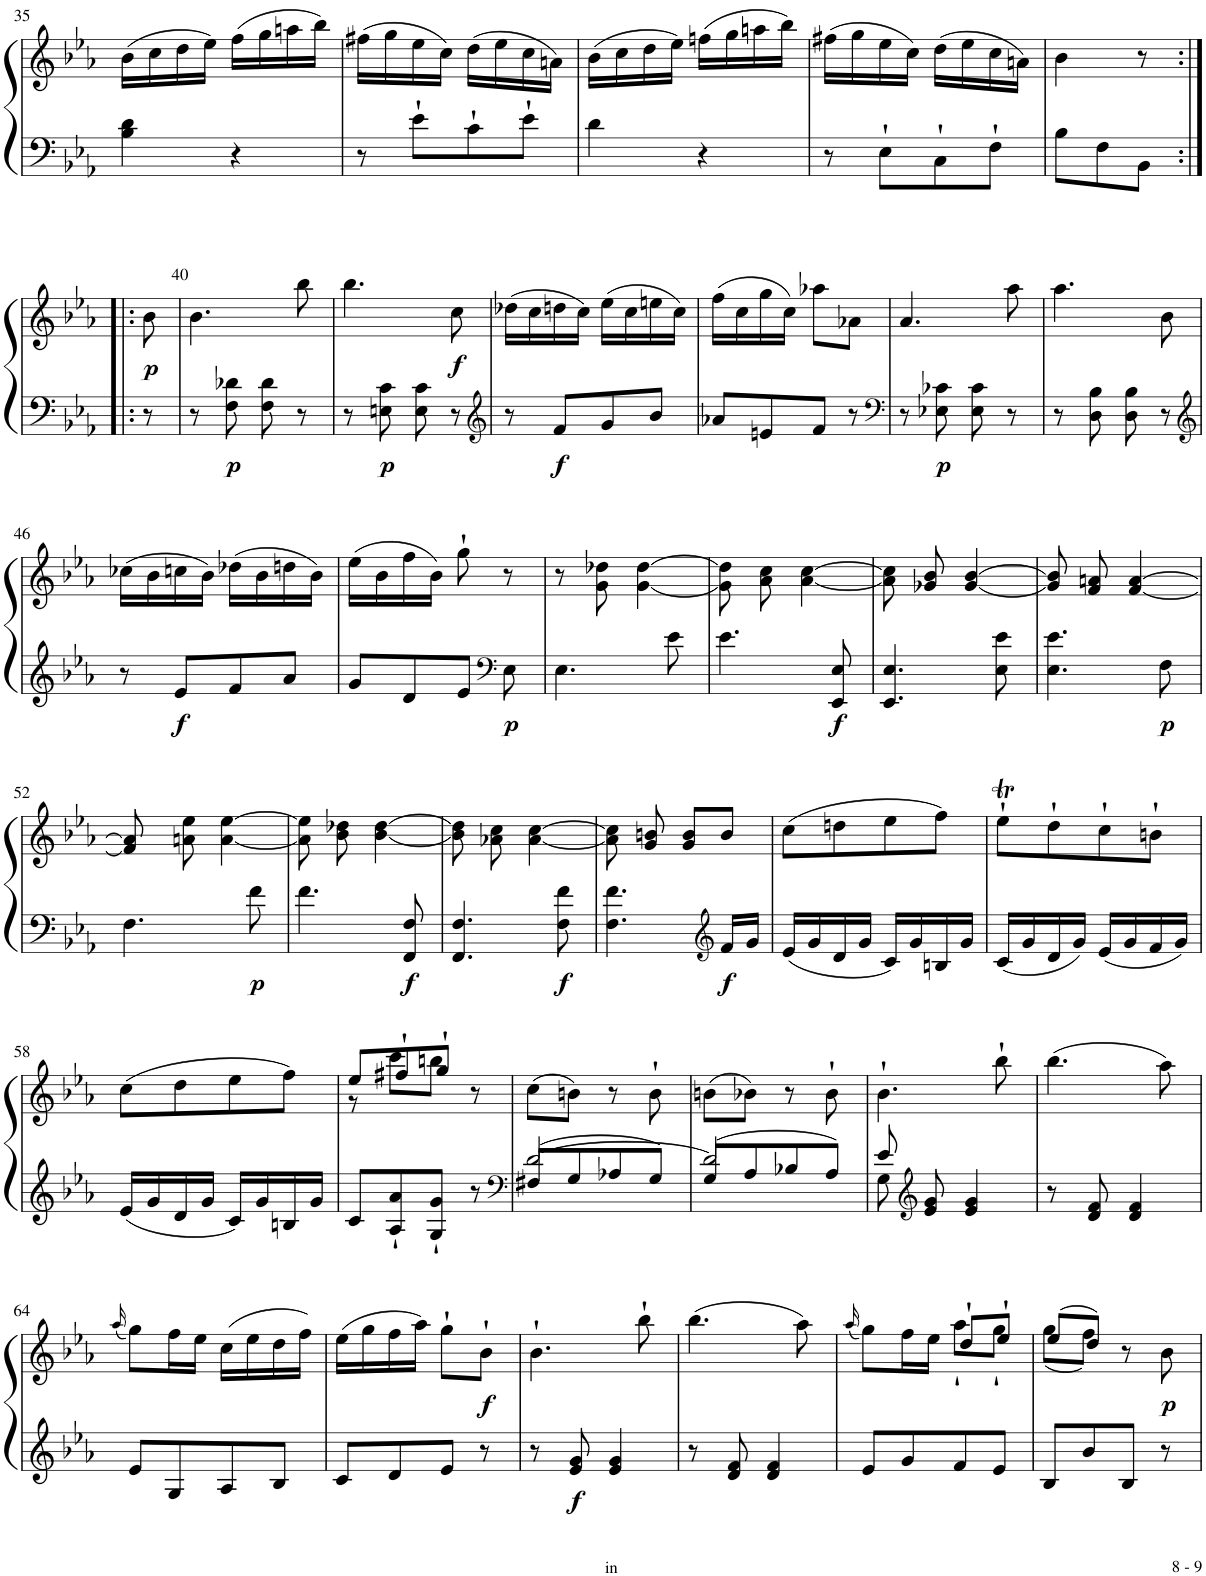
**kern	**kern	**dynam
*part1	*part1	*part1
*staff2	*staff1	*staff1/2
*I"Piano	*	*
*I'Pno.	*	*
!!LO:PB:g=z
*clefF4	*clefG2	*
*k[b-e-a-]	*k[b-e-a-]	*
*M2/4	*M2/4	*
=35	=35	=35
4B-\ 4d\	(16b-\LL	.
.	16cc\	.
.	16dd\	.
.	16ee-\JJ)	.
4r	(16ff\LL	.
.	16gg\	.
.	16aan\	.
.	16bb-\JJ)	.
=36	=36	=36
8r	(16ff#X\LL	.
.	16gg\	.
8e-`\L	16ee-\	.
.	16cc\JJ)	.
8c`\	(16dd\LL	.
.	16ee-\	.
8e-`\J	16cc\	.
.	16an\JJ)	.
=37	=37	=37
4d\	(16b-\LL	.
.	16cc\	.
.	16dd\	.
.	16ee-\JJ)	.
4r	(16ffn\LL	.
.	16gg\	.
.	16aan\	.
.	16bb-\JJ)	.
=38	=38	=38
8r	(16ff#X\LL	.
.	16gg\	.
8E-`\L	16ee-\	.
.	16cc\JJ)	.
8C`\	(16dd\LL	.
.	16ee-\	.
8F`\J	16cc\	.
.	16an\JJ)	.
=39	=39	=39
8B-\L	4b-\	.
8F\	.	.
8BB-\J	8r	.
!!LO:LB:g=z
=39X1:|!|:	=39X1:|!|:	=39X1:|!|:
!	!	!LO:DY:b
8r	8b-\	p
=40	=40	=40
8r	4.b-\	.
!	!	!LO:DY:b=2
8F\ 8d-X\	.	p
8F\ 8d-\	.	.
8r	8bb-\	.
=41	=41	=41
8r	4.bb-\	.
!	!	!LO:DY:b=2
8En\ 8c\	.	p
8E\ 8c\	.	.
!	!	!LO:DY:b
8r	8cc\	f
=42	=42	=42
*clefG2	*	*
8r	(16dd-X\LL	.
.	16cc\	.
!	!	!LO:DY:b=2
8f/L	16ddn\	f
.	16cc\JJ)	.
8g/	(16ee-\LL	.
.	16cc\	.
8b-/J	16een\	.
.	16cc\JJ)	.
=43	=43	=43
8a-X/L	(16ff\LL	.
.	16cc\	.
8en/	16gg\	.
.	16cc\JJ)	.
8f/J	8aa-X\L	.
8r	8a-X\J	.
=44	=44	=44
*clefF4	*	*
8r	4.a-/	.
!	!	!LO:DY:b=2
8E-X\ 8c-X\	.	p
8E-\ 8c-\	.	.
8r	8aa-\	.
=45	=45	=45
8r	4.aa-\	.
8D\ 8B-\	.	.
8D\ 8B-\	.	.
8r	8b-\	.
!!LO:LB:g=z
=46	=46	=46
*clefG2	*	*
8r	(16cc-X\LL	.
.	16b-\	.
!	!	!LO:DY:b=2
8e-/L	16ccn\	f
.	16b-\JJ)	.
8f/	(16dd-X\LL	.
.	16b-\	.
8a-/J	16ddn\	.
.	16b-\JJ)	.
=47	=47	=47
8g/L	(16ee-\LL	.
.	16b-\	.
8d/	16ff\	.
.	16b-\JJ)	.
8e-/J	8gg`\	.
*clefF4	*	*
!	!	!LO:DY:b=2
8E-\	8r	p
=48	=48	=48
4.E-\	8r	.
.	8g\ 8dd-X\	.
.	[4g\ [4dd-\	.
8e-\	.	.
=49	=49	=49
4.e-\	8g\] 8dd-\]	.
.	8a-\ 8cc\	.
.	[4a-\ [4cc\	.
!	!	!LO:DY:b=2
8EE-/ 8E-/	.	f
=50	=50	=50
4.EE-/ 4.E-/	8a-\] 8cc\]	.
.	8g-X/ 8b-/	.
.	[4g-/ [4b-/	.
8E-\ 8e-\	.	.
=51	=51	=51
4.E-\ 4.e-\	8g-/] 8b-/]	.
.	8f/ 8an/	.
.	[4f/ [4a/	.
!	!	!LO:DY:b=2
8F\	.	p
!!LO:LB:g=z
=52	=52	=52
4.F\	8f/] 8a/]	.
.	8an\ 8ee-\	.
.	[4a\ [4ee-\	.
!	!	!LO:DY:b=2
8f\	.	p
=53	=53	=53
4.f\	8a\] 8ee-\]	.
.	8b-\ 8dd-X\	.
.	[4b-\ [4dd-\	.
!	!	!LO:DY:b=2
8FF/ 8F/	.	f
=54	=54	=54
4.FF/ 4.F/	8b-\] 8dd-\]	.
.	8a-X\ 8cc\	.
.	[4a-\ [4cc\	.
!	!	!LO:DY:b=2
8F\ 8f\	.	f
=55	=55	=55
4.F\ 4.f\	8a-\] 8cc\]	.
.	8g/ 8bn/	.
.	8g/ 8b/L	.
*clefG2	*	*
!	!	!LO:DY:b=2
16f/LL	8b/J	f
16g/JJ	.	.
=56	=56	=56
16e-/LL	(8cc\L	.
16g/	.	.
16d/	8ddn\	.
16g/JJ	.	.
16c/LL	8ee-\	.
16g/	.	.
16Bn/	8ff\J)	.
16g/JJ	.	.
=57	=57	=57
16c/LL	8ee-T`\L	.
16g/	.	.
16d/	8dd`\	.
16g/JJ	.	.
16e-/LL	8cc`\	.
16g/	.	.
16f/	8bn`\J	.
16g/JJ	.	.
!!LO:LB:g=z
=58	=58	=58
16e-/LL	(8cc\L	.
16g/	.	.
16d/	8dd\	.
16g/JJ	.	.
16c/LL	8ee-\	.
16g/	.	.
16Bn/	8ff\J)	.
16g/JJ	.	.
=59	=59	=59
*	*^	*
8c/L	8ee-/L	8r	.
8A-/` 8a-/`	8ff#X`/	8ccc\L	.
8G/` 8g/`J	8gg`/J	8bbn\J	.
8r	8r	8ryy	.
*	*v	*v	*
=60	=60	=60
*clefF4	*	*
*^	*	*
8F#X/L	[2d/	(8cc\L	.
8G/	.	8bn\J)	.
8A-X/	.	8r	.
8G/J	.	8b`\	.
=61	=61	=61	=61
8G/L	2d/]	(8bn\L	.
8A-/	.	8b-X\J)	.
8B-X/	.	8r	.
8A-/J	.	8b-`\	.
=62	=62	=62	=62
8G\	8e-/	4.b-`\	.
*clefG2	*	*	*
8e-/ 8g/	4.ryy	.	.
4e-/ 4g/	.	.	.
.	.	8bb-`\	.
*v	*v	*	*
=63	=63	=63
8r	(4.bb-\	.
8d/ 8f/	.	.
4d/ 4f/	.	.
.	8aa-\)	.
!!LO:LB:g=z
=64	=64	=64
.	(16qaa-/	.
8e-/L	8gg\L)	.
8G/	16ff\L	.
.	16ee-\JJ	.
8A-/	(16cc\LL	.
.	16ee-\	.
8B-/J	16dd\	.
.	16ff\JJ)	.
=65	=65	=65
8c/L	(16ee-\LL	.
.	16gg\	.
8d/	16ff\	.
.	16aa-\JJ)	.
8e-/J	8gg`\L	.
!	!	!LO:DY:b
8r	8b-`\J	f
=66	=66	=66
8r	4.b-`\	.
!	!	!LO:DY:b=2
8e-/ 8g/	.	f
4e-/ 4g/	.	.
.	8bb-`\	.
=67	=67	=67
8r	(4.bb-\	.
8d/ 8f/	.	.
4d/ 4f/	.	.
.	8aa-\)	.
=68	=68	=68
.	(16qaa-/	.
*	*^	*
8e-/L	8gg\L)	4ryy	.
8g/	16ff\L	.	.
.	16ee-\JJ	.	.
8f/	8dd`/L	8aa-`\L	.
8e-/J	8ee-`/J	8gg`\J	.
=69	=69	=69	=69
8B-/L	(8ee-/L	(8gg\L	.
8b-/	8dd/J)	8ff\J)	.
8B-/J	8r	4ryy	.
!	!	!	!LO:DY:b
8r	8b-\	.	p
*	*v	*v	*
=	=	=
*-	*-	*-
